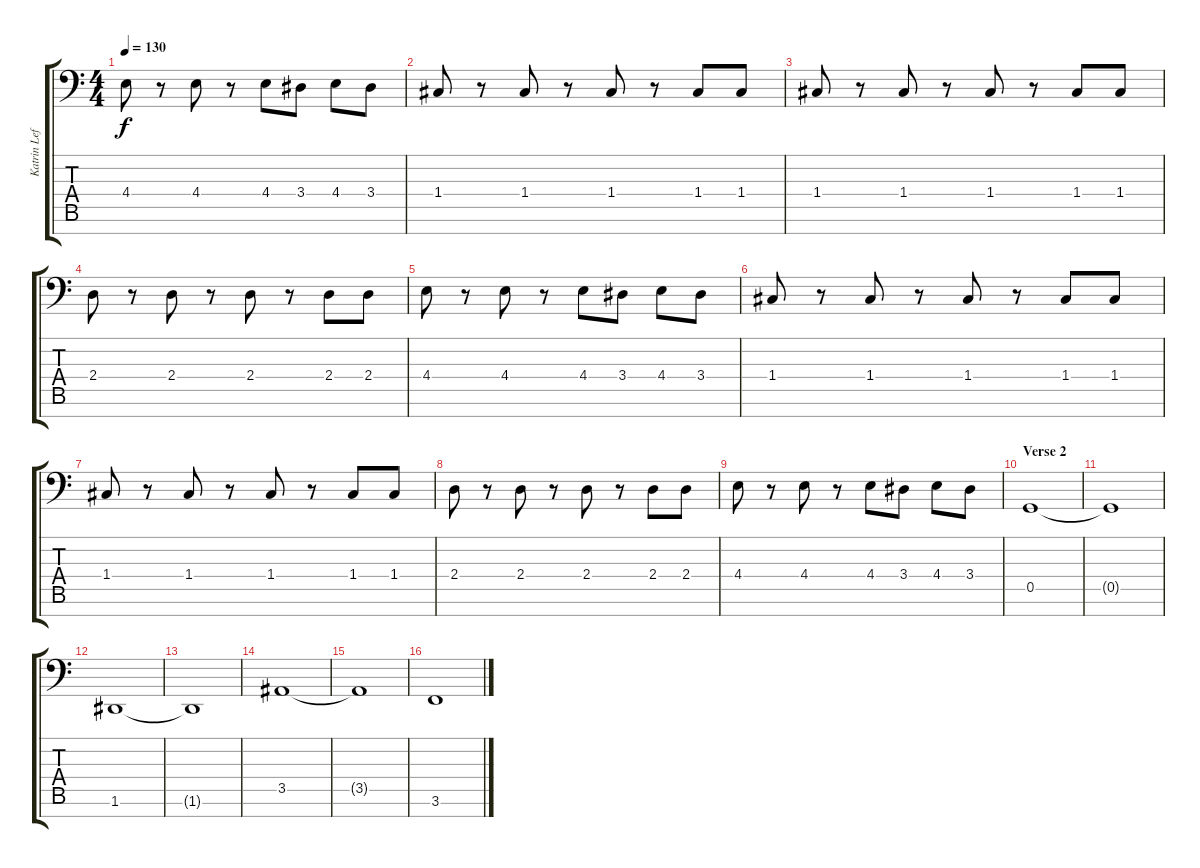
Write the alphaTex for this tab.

\track ("Katrin Left Hand" "Katrin Lef") {instrument stringensemble1}
\staff {score tabs}
\tuning (D4 A3 F3 C3 G2 D2 C-1) {hide}
\ts (4 4)
\tempo 130
\clef f4
\ks c
4.4.8{dy f} r.8 4.4.8 r.8 4.4.8 3.4.8 4.4.8 3.4.8 |
1.4.8 r.8 1.4.8 r.8 1.4.8 r.8 1.4.8 1.4.8 |
1.4.8 r.8 1.4.8 r.8 1.4.8 r.8 1.4.8 1.4.8 |
2.4.8 r.8 2.4.8 r.8 2.4.8 r.8 2.4.8 2.4.8 |
4.4.8 r.8 4.4.8 r.8 4.4.8 3.4.8 4.4.8 3.4.8 |
1.4.8 r.8 1.4.8 r.8 1.4.8 r.8 1.4.8 1.4.8 |
1.4.8 r.8 1.4.8 r.8 1.4.8 r.8 1.4.8 1.4.8 |
2.4.8 r.8 2.4.8 r.8 2.4.8 r.8 2.4.8 2.4.8 |
4.4.8 r.8 4.4.8 r.8 4.4.8 3.4.8 4.4.8 3.4.8 |
\section ("" "Verse 2")
0.5.1 |
0.5{t}.1 |
1.6.1 |
1.6{t}.1 |
3.5.1 |
3.5{t}.1 |
3.6.1
